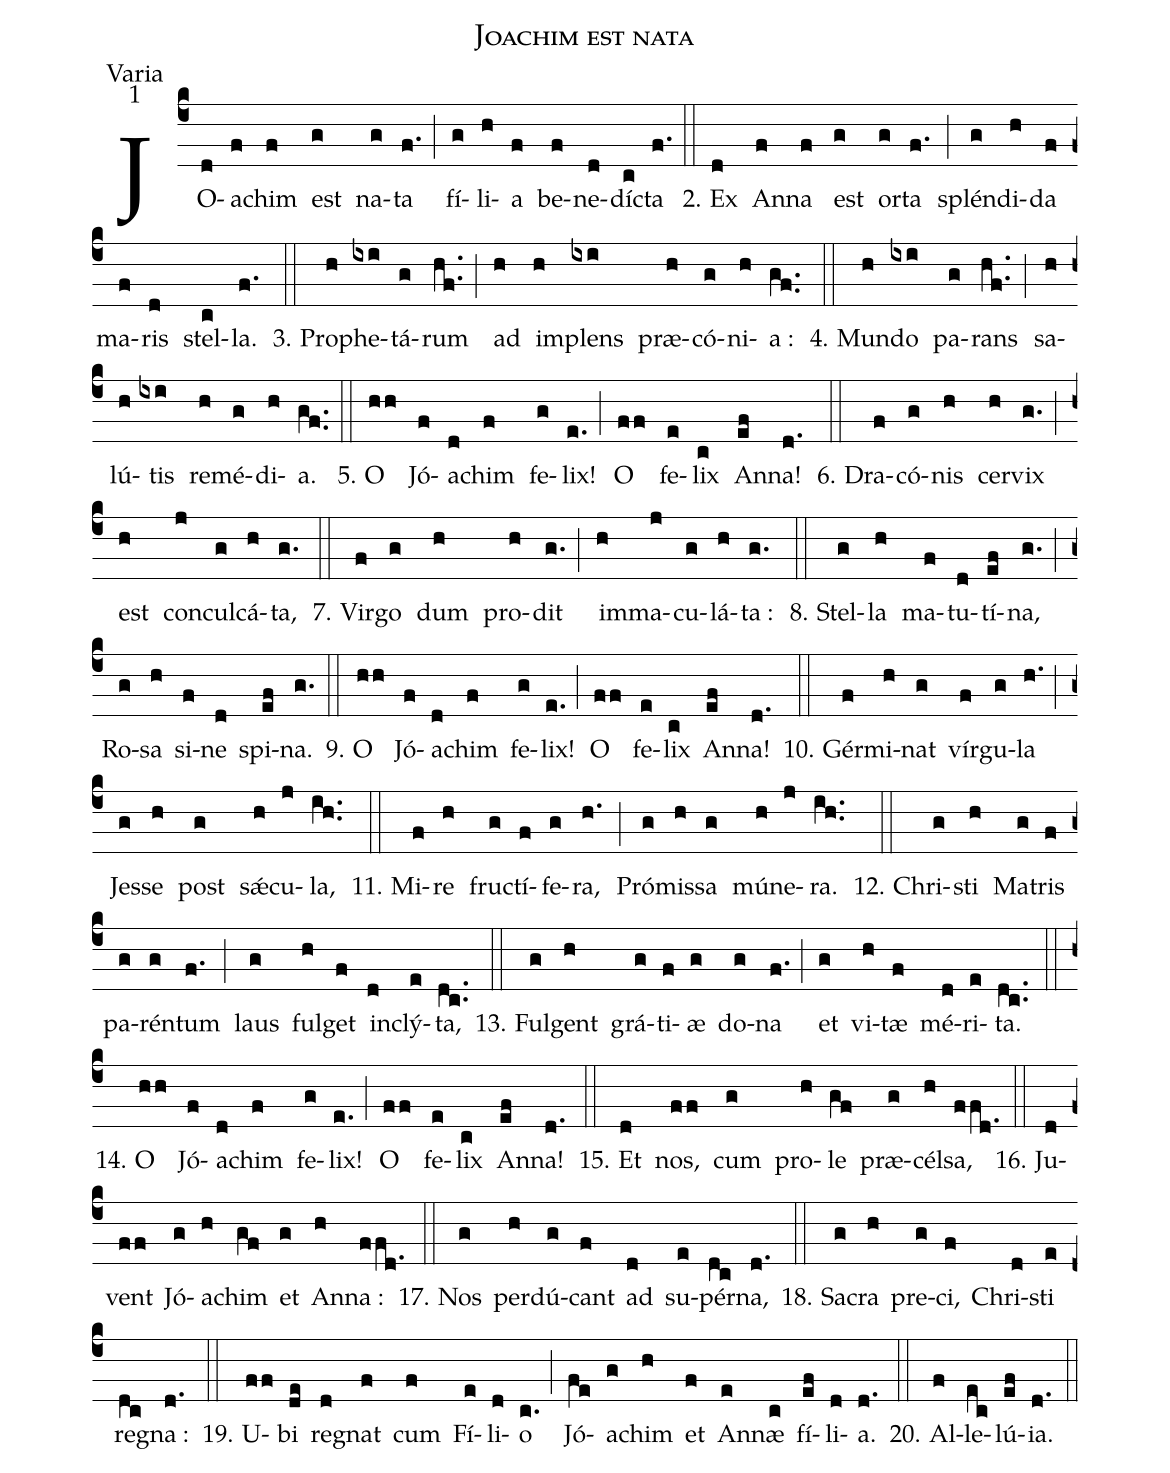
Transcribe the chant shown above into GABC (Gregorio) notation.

name:Joachim est nata;
office-part:Varia;
mode:1;
%%
(c4) JO(d)a(f)chim(f) est(g) na(g)ta(f.) (;) fí(g)li(h)a(f) be(f)ne(d)dí(c)cta(f.) (::)
2. Ex(d) An(f)na(f) est(g) or(g)ta(f.) (;) splén(g)di(h)da(f) ma(f)ris(d) stel(c)la.(f.) (::)
3. Pro(h)phe(ixi)tá(g)rum(hf..) (;) ad(h) im(h)plens(ixi) præ(h)có(g)ni(h)a :(gf..) (::)
4. Mun(h)do(ixi) pa(g)rans(hf..) (;) sa(h)lú(h)tis(ixi) re(h)mé(g)di(h)a.(gf..) (::)
5. O(hh) Jó(f)a(d)chim(f) fe(g)lix!(e.) (;) O(ff) fe(e)lix(c) An(ef)na!(d.) (::)
6. Dra(f)có(g)nis(h) cer(h)vix(g.) (;) est(h) con(j)cul(g)cá(h)ta,(g.) (::)
7. Vir(f)go(g) dum(h) pro(h)dit(g.) (;) im(h)ma(j)cu(g)lá(h)ta :(g.) (::)
8. Stel(g)la(h) ma(f)tu(d)tí(ef)na,(g.) (;) Ro(g)sa(h) si(f)ne(d) spi(ef)na.(g.) (::)
9. O(hh) Jó(f)a(d)chim(f) fe(g)lix!(e.) (;) O(ff) fe(e)lix(c) An(ef)na!(d.) (::)
10. Gér(f)mi(h)nat(g) vír(f)gu(g)la(h.) (;) Jes(g)se(h) post(g) sǽ(h)cu(j)la,(ih..) (::)
11. Mi(f)re(h) fru(g)ctí(f)fe(g)ra,(h.) (;) Pró(g)mis(h)sa(g) mú(h)ne(j)ra.(ih..) (::)
12. Chri(g)sti(h) Ma(g)tris(f) pa(g)rén(g)tum(f.) (;) laus(g) ful(h)get(f) in(d)clý(e)ta,(dc..) (::)
13. Ful(g)gent(h) grá(g)ti(f)æ(g) do(g)na(f.) (;) et(g) vi(h)tæ(f) mé(d)ri(e)ta.(dc..) (::)
14. O(hh) Jó(f)a(d)chim(f) fe(g)lix!(e.) (;) O(ff) fe(e)lix(c) An(ef)na!(d.) (::)
15. Et(d) nos,(ff) cum(g) pro(h)le(gf) præ(g)cél(h)sa,(ffd.) (::)
16. Ju(d)vent(ff) Jó(g)a(h)chim(gf) et(g) An(h)na :(ffd.) (::)
17. Nos(g) per(h)dú(g)cant(f) ad(d) su(e)pér(dc)na,(d.) (::)
18. Sa(g)cra(h) pre(g)ci,(f) Chri(d)sti(e) re(dc)gna :(d.) (::)
19. U(ff)bi(de) re(d)gnat(f) cum(f) Fí(e)li(d)o(c.) (;) Jó(fe)a(g)chim(h) et(f) An(e)næ(c) fí(ef)li(d)a.(d.) (::)
20. Al(f)le(ec)lú(ef){ia}.(d.) (::)
